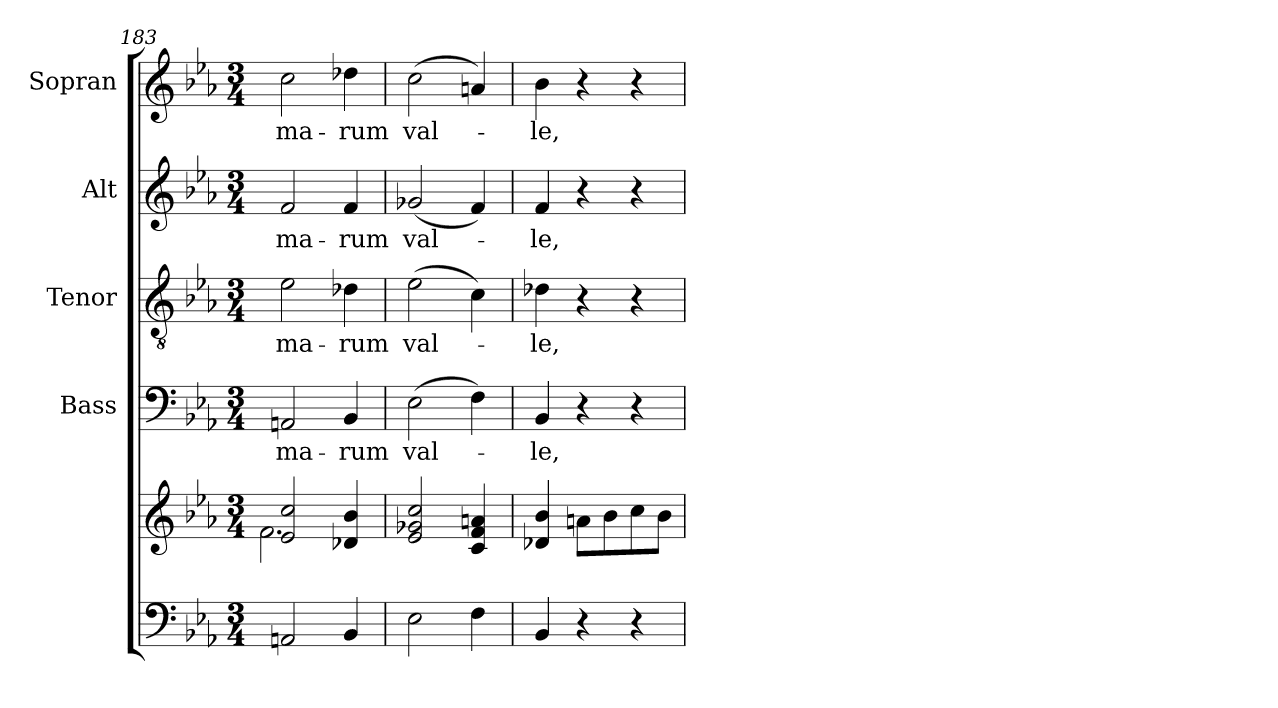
**kern	**kern	**kern	**text	**kern	**text	**kern	**text	**kern	**text
*part5	*part5	*part4	*part4	*part3	*part3	*part2	*part2	*part1	*part1
*staff6	*staff5	*staff4	*staff4	*staff3	*staff3	*staff2	*staff2	*staff1	*staff1
*	*	*I"Bass	*	*I"Tenor	*	*I"Alt	*	*I"Sopran	*
*	*	*I'B.	*	*I'T.	*	*I'A.	*	*I'S.	*
*clefF4	*clefG2	*clefF4	*	*clefGv2	*	*clefG2	*	*clefG2	*
*k[b-e-a-]	*k[b-e-a-]	*k[b-e-a-]	*	*k[b-e-a-]	*	*k[b-e-a-]	*	*k[b-e-a-]	*
*E-:	*E-:	*E-:	*	*E-:	*	*E-:	*	*E-:	*
*M3/4	*M3/4	*M3/4	*	*M3/4	*	*M3/4	*	*M3/4	*
=183	=183	=183	=183	=183	=183	=183	=183	=183	=183
*	*^	*	*	*	*	*	*	*	*
!	!	!	!	!LO:LY:b	!	!LO:LY:b	!	!LO:LY:b	!	!LO:LY:b
2AAn/	2e-/ 2cc/	2.f\	2AAn/	-ma-	2e-\	-ma-	2f/	-ma-	2cc\	-ma-
!	!	!	!	!LO:LY:b	!	!LO:LY:b	!	!LO:LY:b	!	!LO:LY:b
4BB-/	4d-X/ 4b-/	.	4BB-/	-rum	4d-X\	-rum	4f/	-rum	4dd-X\	-rum
*	*v	*v	*	*	*	*	*	*	*	*
!!LO:LB:g=z
=184	=184	=184	=184	=184	=184	=184	=184	=184	=184
!	!	!	!LO:LY:b	!	!LO:LY:b	!	!LO:LY:b	!	!LO:LY:b
2E-\	2e-/ 2g-X/ 2cc/	(>2E-\	val-	(>2e-\	val-	(<2g-X/	val-	(>2cc\	val-
4F\	4c/ 4f/ 4an/	4F\)	.	4c\)	.	4f/)	.	4an/)	.
=185	=185	=185	=185	=185	=185	=185	=185	=185	=185
!	!	!	!LO:LY:b	!	!LO:LY:b	!	!LO:LY:b	!	!LO:LY:b
4BB-/	4d-X/ 4b-/	4BB-/	-le,	4d-X\	-le,	4f/	-le,	4b-\	-le,
4r	8an\L	4r	.	4r	.	4r	.	4r	.
.	8b-\	.	.	.	.	.	.	.	.
4r	8cc\	4r	.	4r	.	4r	.	4r	.
.	8b-\J	.	.	.	.	.	.	.	.
=	=	=	=	=	=	=	=	=	=
*-	*-	*-	*-	*-	*-	*-	*-	*-	*-
